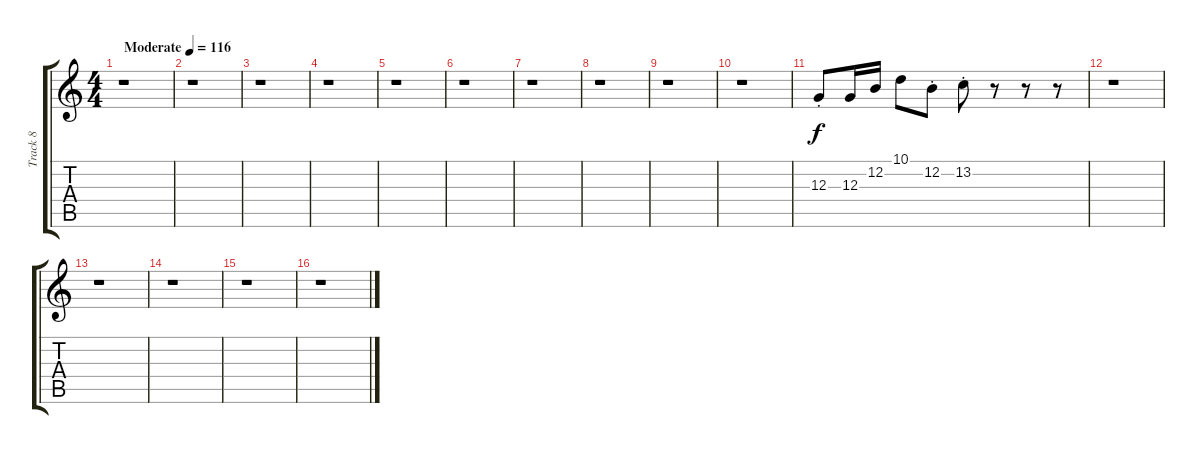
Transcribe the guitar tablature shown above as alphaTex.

\track ("Track 8" "Track 8") {instrument marimba}
\staff {score tabs}
\tuning (E4 B3 G3 D3 A2 E2) {hide}
\ts (4 4)
\tempo (116 "Moderate")
\clef g2
\ks c
r.1{dy f instrument marimba} |
r.1 |
r.1 |
r.1 |
r.1 |
r.1 |
r.1 |
r.1 |
r.1 |
r.1 |
12.3{st}.8 12.3.16 12.2.16 10.1.8 12.2{st}.8 13.2{st}.8 r.8 r.8 r.8 |
r.1 |
r.1 |
r.1 |
r.1 |
r.1
